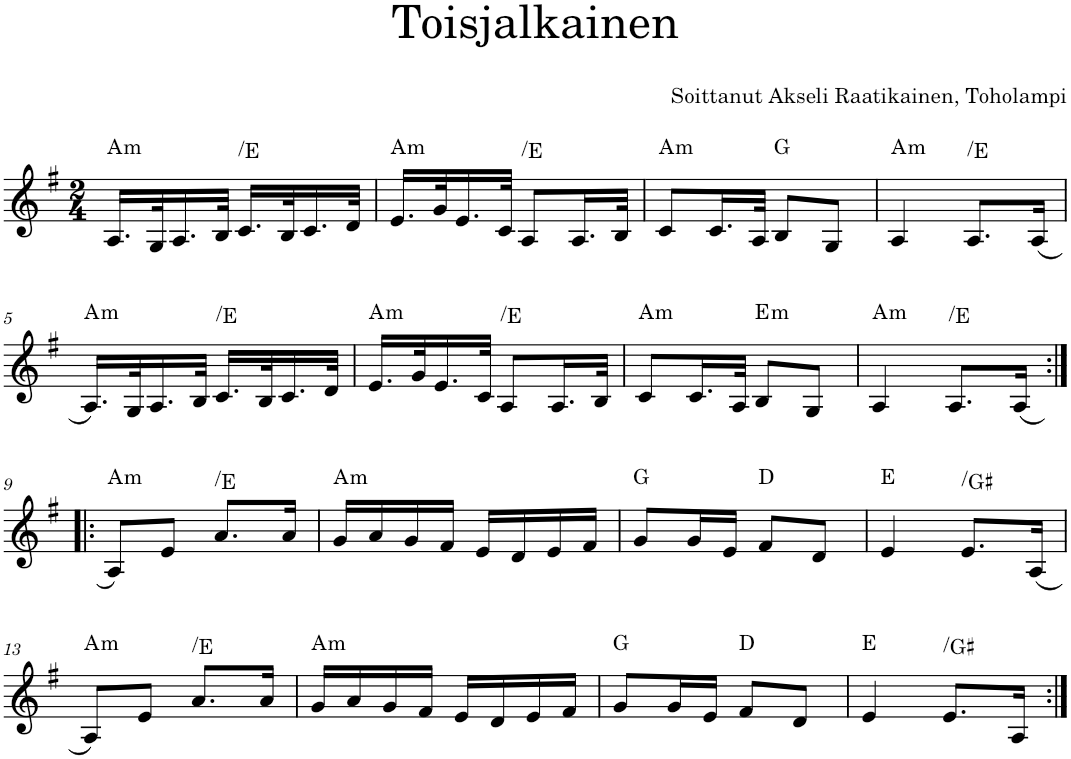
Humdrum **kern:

**kern	**harte
*part1	*part1
*staff1	*
*I"Violin	*
*I'Vln.	*
*clefG2	*
*k[f#]	*
*M2/4	*
=1	=1
!	!LO:H:kt=m
16.A/LL	A:min
32G/K	.
16.A/	.
32B/JJk	.
!	!LO:H:kt=N.C.
16.c/LL	N
32B/K	.
16.c/	.
32d/JJk	.
=2	=2
!	!LO:H:kt=m
16.e/LL	A:min
32g/K	.
16.e/	.
32c/JJk	.
!	!LO:H:kt=N.C.
8A/L	N
16.A/L	.
32B/JJk	.
=3	=3
!	!LO:H:kt=m
8c/L	A:min
16.c/L	.
32A/JJk	.
8B/L	G:maj
8G/J	.
=4	=4
!	!LO:H:kt=m
4A/	A:min
!	!LO:H:kt=N.C.
8.A/L	N
(16A/Jk	.
!!LO:LB:g=z
=5	=5
!	!LO:H:kt=m
16.A/LL)	A:min
32G/K	.
16.A/	.
32B/JJk	.
!	!LO:H:kt=N.C.
16.c/LL	N
32B/K	.
16.c/	.
32d/JJk	.
=6	=6
!	!LO:H:kt=m
16.e/LL	A:min
32g/K	.
16.e/	.
32c/JJk	.
!	!LO:H:kt=N.C.
8A/L	N
16.A/L	.
32B/JJk	.
=7	=7
!	!LO:H:kt=m
8c/L	A:min
16.c/L	.
32A/JJk	.
!	!LO:H:kt=m
8B/L	E:min
8G/J	.
=8	=8
!	!LO:H:kt=m
4A/	A:min
!	!LO:H:kt=N.C.
8.A/L	N
(16A/Jk	.
!!LO:LB:g=z
=9:|!|:	=9:|!|:
!	!LO:H:kt=m
8A/L)	A:min
8e/J	.
!	!LO:H:kt=N.C.
8.a/L	N
16a/Jk	.
=10	=10
!	!LO:H:kt=m
16g/LL	A:min
16a/	.
16g/	.
16f#/JJ	.
16e/LL	.
16d/	.
16e/	.
16f#/JJ	.
=11	=11
8g/L	G:maj
16g/L	.
16e/JJ	.
8f#/L	D:maj
8d/J	.
=12	=12
4e/	E:maj
!	!LO:H:kt=N.C.
8.e/L	N
(16A/Jk	.
!!LO:LB:g=z
=13	=13
!	!LO:H:kt=m
8A/L)	A:min
8e/J	.
!	!LO:H:kt=N.C.
8.a/L	N
16a/Jk	.
=14	=14
!	!LO:H:kt=m
16g/LL	A:min
16a/	.
16g/	.
16f#/JJ	.
16e/LL	.
16d/	.
16e/	.
16f#/JJ	.
=15	=15
8g/L	G:maj
16g/L	.
16e/JJ	.
8f#/L	D:maj
8d/J	.
=16	=16
4e/	E:maj
!	!LO:H:kt=N.C.
8.e/L	N
16A/Jk	.
=:|!	=:|!
*-	*-
